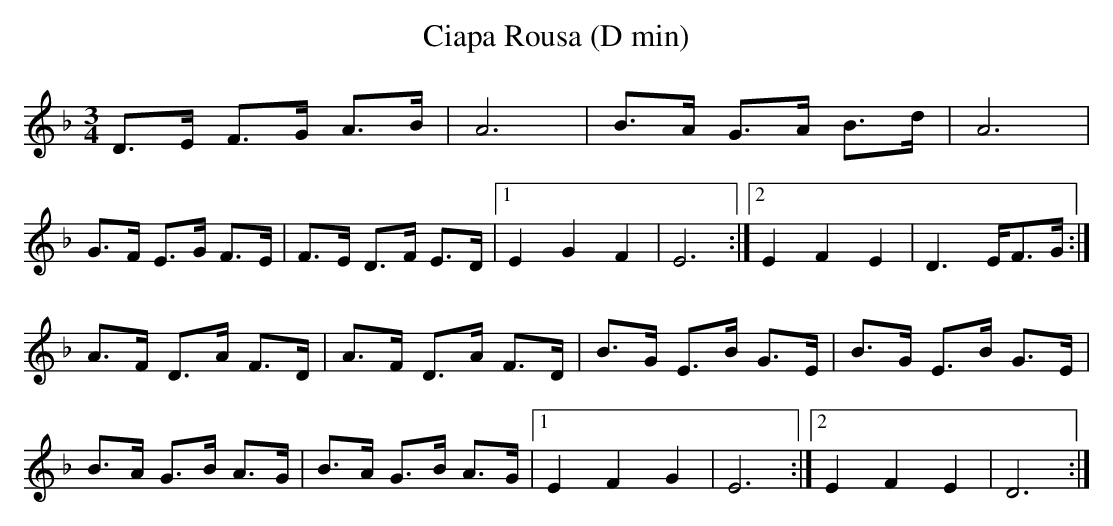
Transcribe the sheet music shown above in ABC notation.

X:1
T:Ciapa Rousa (D min)
L:1/8
M:3/4
K:D minor
D>E F>G A>B|A6|B>A G>A B>d|A6|
G>F E>G F>E|F>E D>F E>D|1 E2 G2 F2|E6:|2 E2 F2 E2|D3 E/2F>G:|
A>F D>A F>D|A>F D>A F>D|B>G E>B G>E|B>G E>B G>E|
B>A G>B A>G|B>A G>B A>G|1 E2 F2 G2|E6:|2 E2 F2 E2|D6:|
